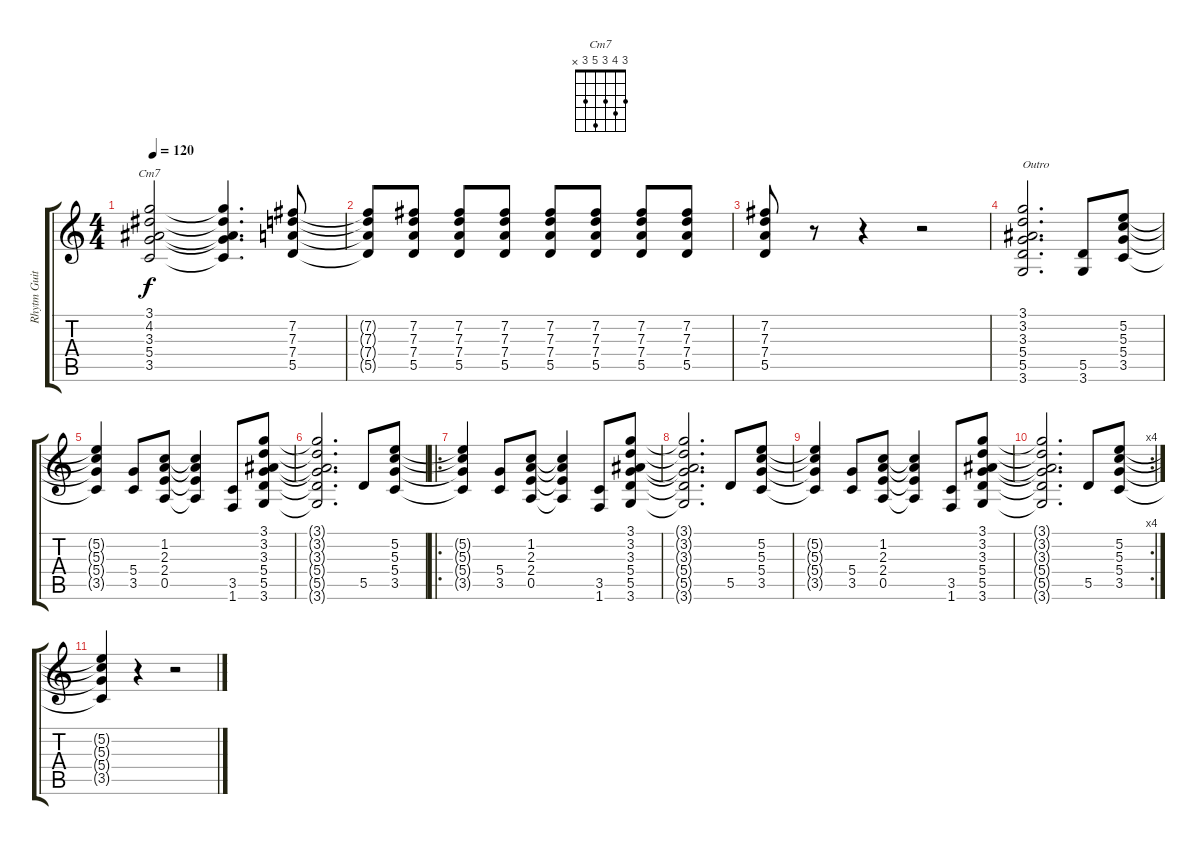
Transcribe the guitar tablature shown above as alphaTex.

\track ("Rhytm Guitar 2" "Rhytm Guit") {instrument overdrivenguitar}
\staff {score tabs}
\tuning (E4 B3 G3 D3 A2 E2) {hide}
\chord ("Cm7" 3 4 3 5 3 x)
\ts (4 4)
\tempo 120
\clef g2
\ks c
(3.1 4.2 3.3 5.4 3.5).2{ch "Cm7" dy f} (3.1{t} 4.2{t} 3.3{t} 5.4{t} 3.5{t}).4{d} (7.2 7.3 7.4 5.5).8 |
(7.2{t} 7.3{t} 7.4{t} 5.5{t}).8 (7.2 7.3 7.4 5.5).8 (7.2 7.3 7.4 5.5).8 (7.2 7.3 7.4 5.5).8 (7.2 7.3 7.4 5.5).8 (7.2 7.3 7.4 5.5).8 (7.2 7.3 7.4 5.5).8 (7.2 7.3 7.4 5.5).8 |
(7.2 7.3 7.4 5.5).8 r.8 r.4 r.2 |
(3.1 3.2 3.3 5.4 5.5 3.6).2{d txt "Outro"} (5.5 3.6).8 (5.2 5.3 5.4 3.5).8 |
(5.2{t} 5.3{t} 5.4{t} 3.5{t}).4 (5.4 3.5).8 (1.2 2.3 2.4 0.5).8 (1.2{t} 2.3{t} 2.4{t} 0.5{t}).4 (3.5 1.6).8 (3.1 3.2 3.3 5.4 5.5 3.6).8 |
(3.1{t} 3.2{t} 3.3{t} 5.4{t} 5.5{t} 3.6{t}).2{d} 5.5.8 (5.2 5.3 5.4 3.5).8 |
\ro
(5.2{t} 5.3{t} 5.4{t} 3.5{t}).4 (5.4 3.5).8 (1.2 2.3 2.4 0.5).8 (1.2{t} 2.3{t} 2.4{t} 0.5{t}).4 (3.5 1.6).8 (3.1 3.2 3.3 5.4 5.5 3.6).8 |
(3.1{t} 3.2{t} 3.3{t} 5.4{t} 5.5{t} 3.6{t}).2{d} 5.5.8 (5.2 5.3 5.4 3.5).8 |
(5.2{t} 5.3{t} 5.4{t} 3.5{t}).4 (5.4 3.5).8 (1.2 2.3 2.4 0.5).8 (1.2{t} 2.3{t} 2.4{t} 0.5{t}).4 (3.5 1.6).8 (3.1 3.2 3.3 5.4 5.5 3.6).8 |
\rc 4
(3.1{t} 3.2{t} 3.3{t} 5.4{t} 5.5{t} 3.6{t}).2{d} 5.5.8 (5.2 5.3 5.4 3.5).8 |
(5.2{t} 5.3{t} 5.4{t} 3.5{t}).4 r.4 r.2
